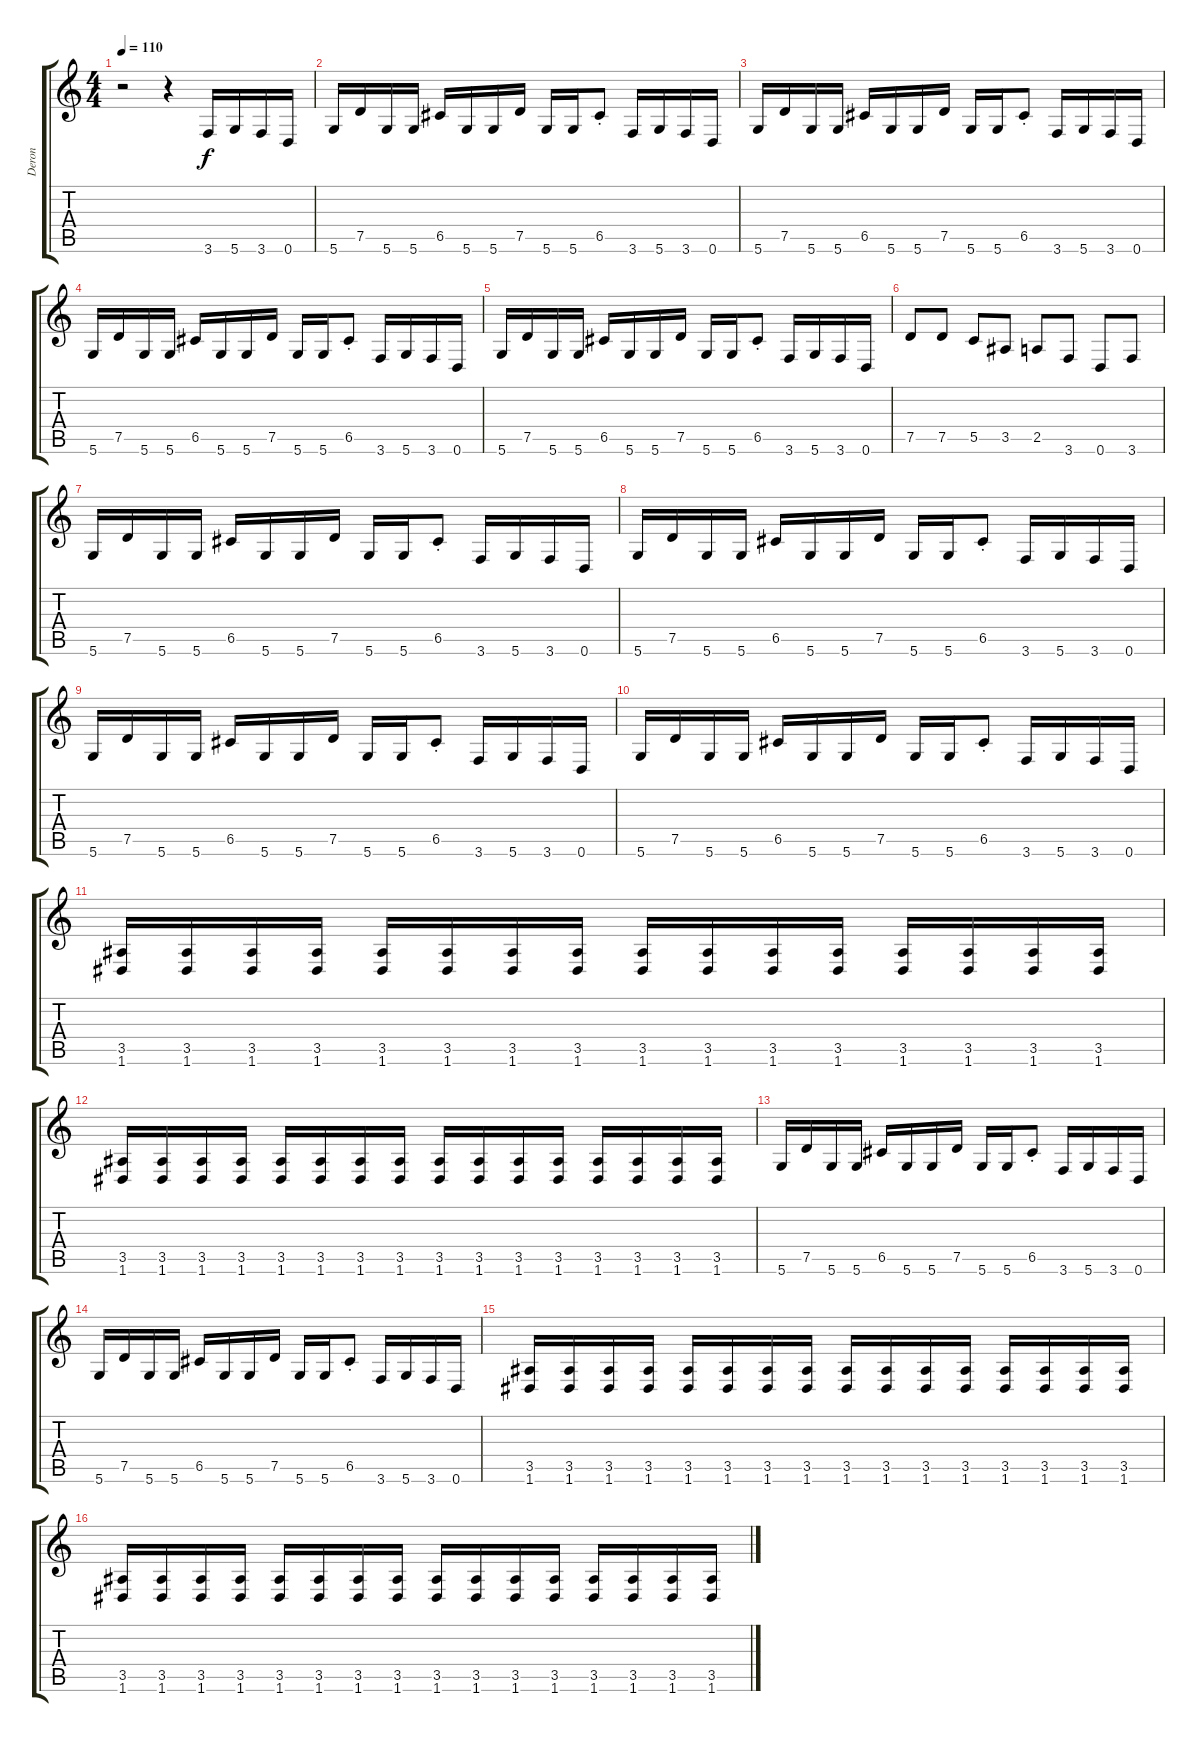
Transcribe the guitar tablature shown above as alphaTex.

\track ("Deron" "Deron") {instrument distortionguitar}
\staff {score tabs}
\tuning (D4 A3 F3 C3 G2 D2) {hide}
\ts (4 4)
\tempo 110
\clef g2
\ks c
r.2{dy f instrument distortionguitar} r.4 3.6.16 5.6.16 3.6.16 0.6.16 |
5.6.16 7.5.16 5.6.16 5.6.16 6.5.16 5.6.16 5.6.16 7.5.16 5.6.16 5.6.16 6.5{st}.8 3.6.16 5.6.16 3.6.16 0.6.16 |
5.6.16 7.5.16 5.6.16 5.6.16 6.5.16 5.6.16 5.6.16 7.5.16 5.6.16 5.6.16 6.5{st}.8 3.6.16 5.6.16 3.6.16 0.6.16 |
5.6.16 7.5.16 5.6.16 5.6.16 6.5.16 5.6.16 5.6.16 7.5.16 5.6.16 5.6.16 6.5{st}.8 3.6.16 5.6.16 3.6.16 0.6.16 |
5.6.16 7.5.16 5.6.16 5.6.16 6.5.16 5.6.16 5.6.16 7.5.16 5.6.16 5.6.16 6.5{st}.8 3.6.16 5.6.16 3.6.16 0.6.16 |
7.5.8 7.5.8 5.5.8 3.5.8 2.5.8 3.6.8 0.6.8 3.6.8 |
5.6.16 7.5.16 5.6.16 5.6.16 6.5.16 5.6.16 5.6.16 7.5.16 5.6.16 5.6.16 6.5{st}.8 3.6.16 5.6.16 3.6.16 0.6.16 |
5.6.16 7.5.16 5.6.16 5.6.16 6.5.16 5.6.16 5.6.16 7.5.16 5.6.16 5.6.16 6.5{st}.8 3.6.16 5.6.16 3.6.16 0.6.16 |
5.6.16 7.5.16 5.6.16 5.6.16 6.5.16 5.6.16 5.6.16 7.5.16 5.6.16 5.6.16 6.5{st}.8 3.6.16 5.6.16 3.6.16 0.6.16 |
5.6.16 7.5.16 5.6.16 5.6.16 6.5.16 5.6.16 5.6.16 7.5.16 5.6.16 5.6.16 6.5{st}.8 3.6.16 5.6.16 3.6.16 0.6.16 |
(3.5 1.6).16 (3.5 1.6).16 (3.5 1.6).16 (3.5 1.6).16 (3.5 1.6).16 (3.5 1.6).16 (3.5 1.6).16 (3.5 1.6).16 (3.5 1.6).16 (3.5 1.6).16 (3.5 1.6).16 (3.5 1.6).16 (3.5 1.6).16 (3.5 1.6).16 (3.5 1.6).16 (3.5 1.6).16 |
(3.5 1.6).16 (3.5 1.6).16 (3.5 1.6).16 (3.5 1.6).16 (3.5 1.6).16 (3.5 1.6).16 (3.5 1.6).16 (3.5 1.6).16 (3.5 1.6).16 (3.5 1.6).16 (3.5 1.6).16 (3.5 1.6).16 (3.5 1.6).16 (3.5 1.6).16 (3.5 1.6).16 (3.5 1.6).16 |
5.6.16 7.5.16 5.6.16 5.6.16 6.5.16 5.6.16 5.6.16 7.5.16 5.6.16 5.6.16 6.5{st}.8 3.6.16 5.6.16 3.6.16 0.6.16 |
5.6.16 7.5.16 5.6.16 5.6.16 6.5.16 5.6.16 5.6.16 7.5.16 5.6.16 5.6.16 6.5{st}.8 3.6.16 5.6.16 3.6.16 0.6.16 |
(3.5 1.6).16 (3.5 1.6).16 (3.5 1.6).16 (3.5 1.6).16 (3.5 1.6).16 (3.5 1.6).16 (3.5 1.6).16 (3.5 1.6).16 (3.5 1.6).16 (3.5 1.6).16 (3.5 1.6).16 (3.5 1.6).16 (3.5 1.6).16 (3.5 1.6).16 (3.5 1.6).16 (3.5 1.6).16 |
(3.5 1.6).16 (3.5 1.6).16 (3.5 1.6).16 (3.5 1.6).16 (3.5 1.6).16 (3.5 1.6).16 (3.5 1.6).16 (3.5 1.6).16 (3.5 1.6).16 (3.5 1.6).16 (3.5 1.6).16 (3.5 1.6).16 (3.5 1.6).16 (3.5 1.6).16 (3.5 1.6).16 (3.5 1.6).16
